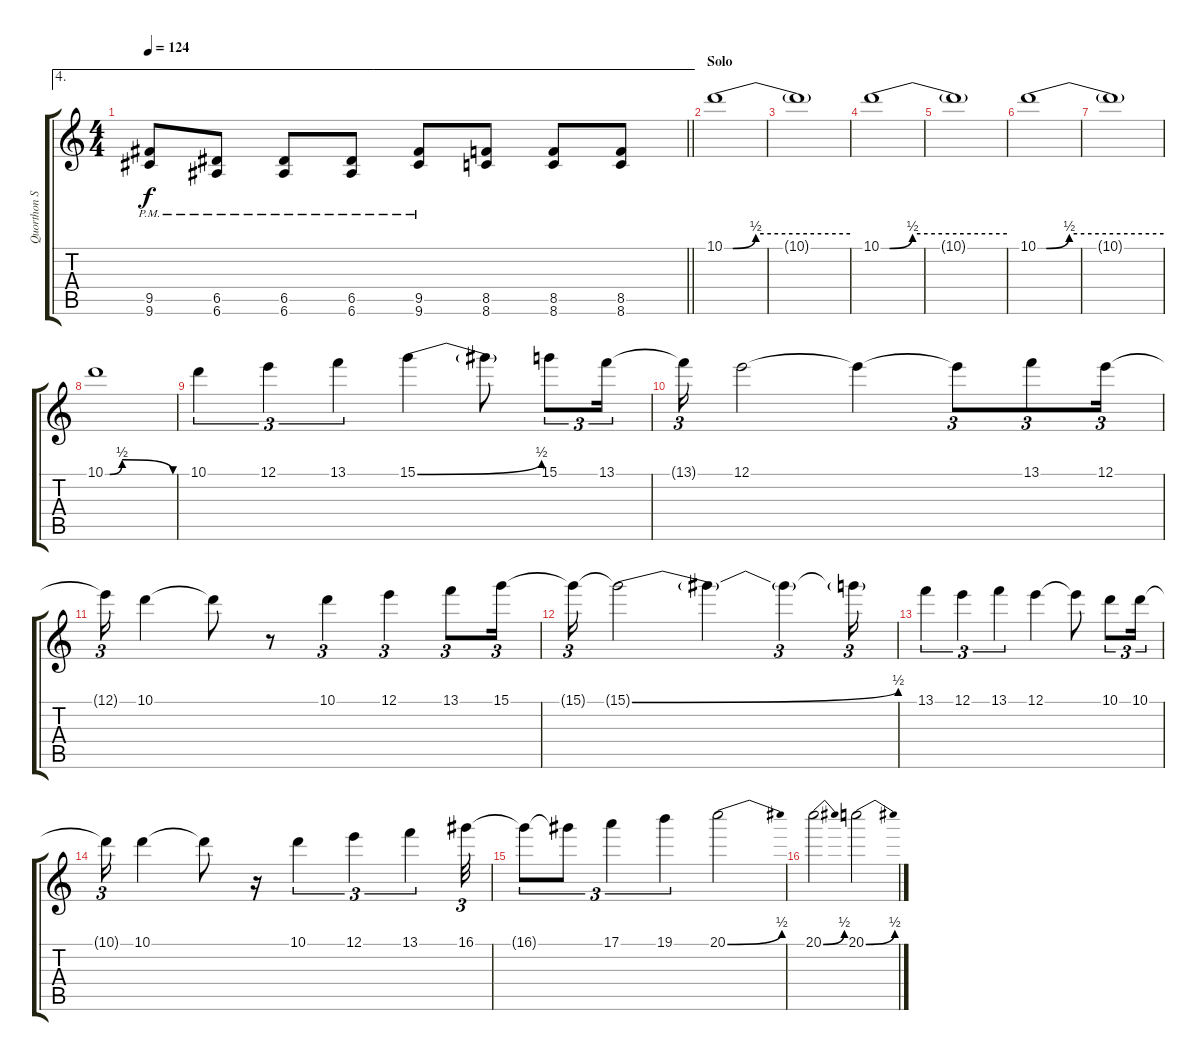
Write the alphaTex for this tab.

\track ("Quorthon Seth" "Quorthon S") {instrument distortionguitar}
\staff {score tabs}
\tuning (E4 B3 G3 D3 A2 E2) {hide}
\ae 4
\ts (4 4)
\tempo 124
\clef g2
\barLineRight lightlight
\ks c
(9.5{pm} 9.6{pm}).8{dy f} (6.5{pm} 6.6{pm}).8 (6.5{pm} 6.6{pm}).8 (6.5{pm} 6.6{pm}).8 (9.5{pm} 9.6{pm}).8 (8.5 8.6).8 (8.5 8.6).8 (8.5 8.6).8 |
\section ("" "Solo")
10.1{be (custom 0 0 4 0 15 2 60 2)}.1 |
10.1{t}.1 |
10.1{be (custom 0 0 4 0 15 2 60 2)}.1 |
10.1{t}.1 |
10.1{be (custom 0 0 4 0 15 2 60 2)}.1 |
10.1{t}.1 |
10.1{be (custom 0 0 4 0 15 2 60 0)}.1 |
10.1.4{tu (3 2)} 12.1.4{tu (3 2)} 13.1.4{tu (3 2)} 15.1{be (bend 0 0 60 2)}.4 15.1{t}.8 15.1.8{tu (3 2)} 13.1.16{tu (3 2)} |
13.1{t}.16{tu (3 2)} 12.1.2 12.1{t}.4 12.1{t}.8{tu (3 2)} 13.1.8{tu (3 2)} 12.1.16{tu (3 2)} |
12.1{t}.16{tu (3 2)} 10.1.4 10.1{t}.8 r.8 10.1.4{tu (3 2)} 12.1.4{tu (3 2)} 13.1.8{tu (3 2)} 15.1.16{tu (3 2)} |
15.1{t}.16{tu (3 2)} 15.1{be (bend 0 0 60 2) t}.2 15.1{t}.4 15.1{t}.4{tu (3 2)} 15.1{t}.16{tu (3 2)} |
13.1.4{tu (3 2)} 12.1.4{tu (3 2)} 13.1.4{tu (3 2)} 12.1.4 12.1{t}.8 10.1.8{tu (3 2)} 10.1.16{tu (3 2)} |
10.1{t}.16{tu (3 2)} 10.1.4 10.1{t}.8 r.16 10.1.4{tu (3 2)} 12.1.4{tu (3 2)} 13.1.4{tu (3 2)} 16.1.32{tu (3 2)} |
16.1{t}.8{tu (3 2)} 16.1{t}.8{tu (3 2)} 17.1.4{tu (3 2)} 19.1.4{tu (3 2)} 20.1{be (bend 0 0 60 2)}.2 |
20.1{be (bend 0 0 60 2)}.2 20.1{be (bend 0 0 60 2)}.2
